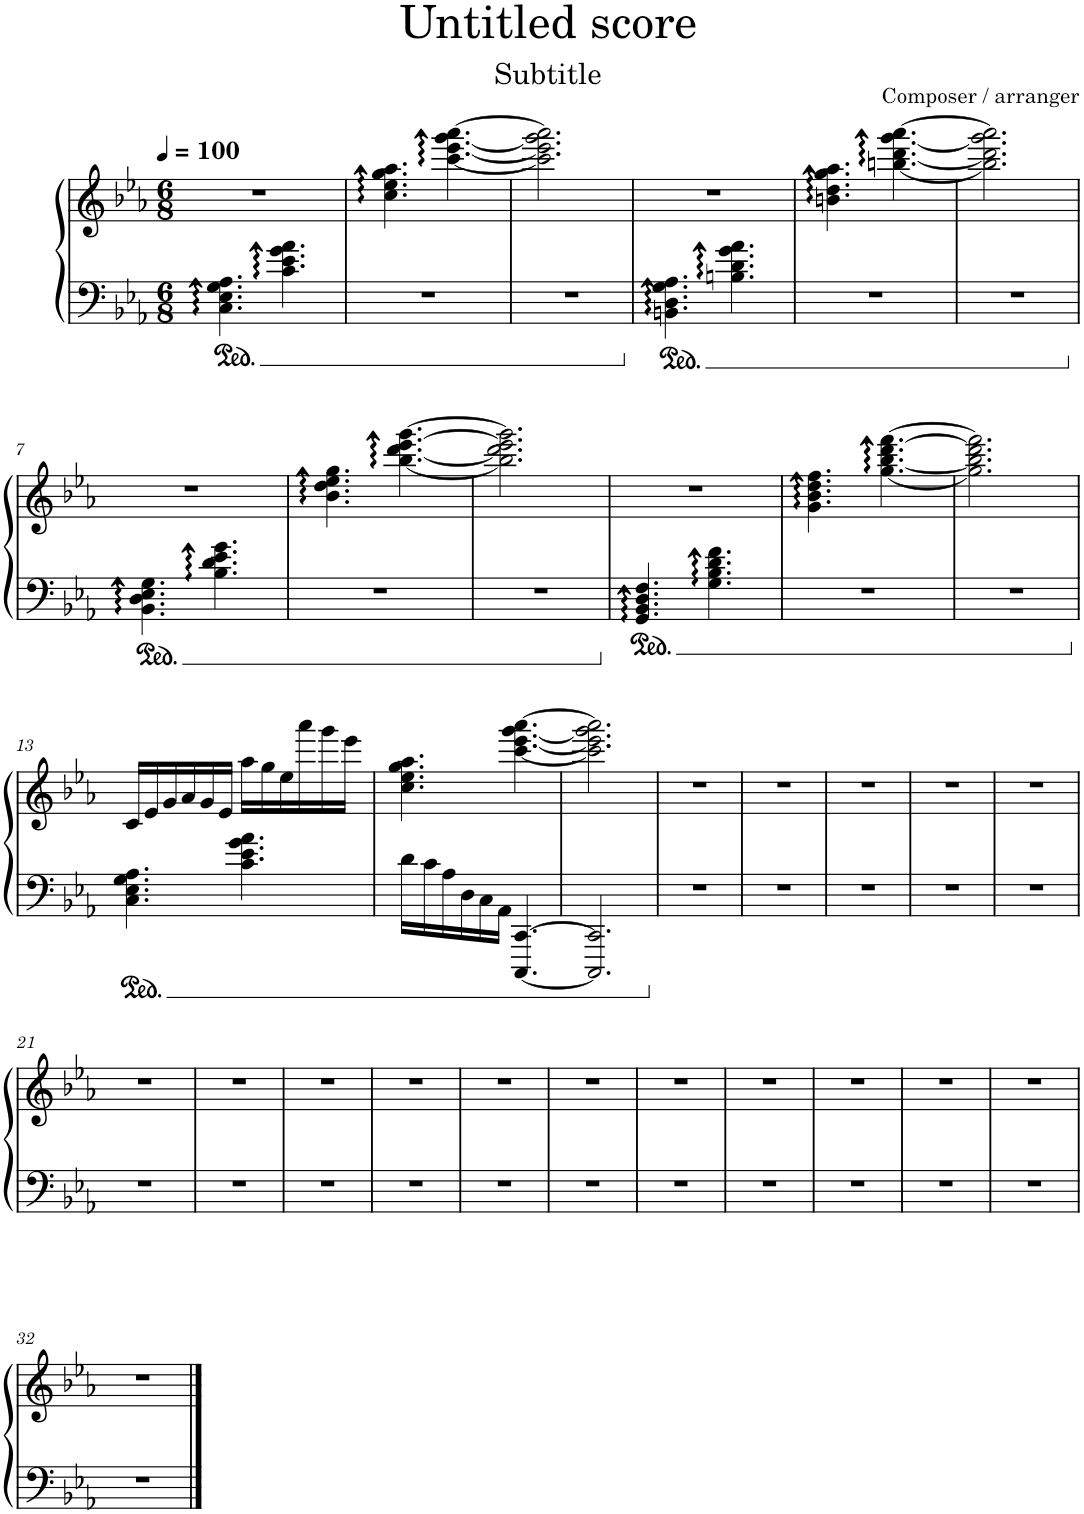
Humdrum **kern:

**kern	**kern
*part1	*part1
*staff2	*staff1
*I"Piano	*
*I'Pno.	*
*clefF4	*clefG2
*k[b-e-a-]	*k[b-e-a-]
*M6/8	*M6/8
*MM100	*MM100
=1	=1
4.C\:: 4.E-\:: 4.G\:: 4.A-\::	2.r
4.c\:: 4.e-\:: 4.g\:: 4.a-\::	.
=2	=2
2.r	4.cc\:: 4.ee-\:: 4.gg\:: 4.aa-\::
.	[4.ccc\:: [4.eee-\:: [4.ggg\:: [4.aaa-\::
=3	=3
2.r	2.ccc\] 2.eee-\] 2.ggg\] 2.aaa-\]
=4	=4
4.BBn\:: 4.D\:: 4.G\:: 4.A-\::	2.r
4.Bn\:: 4.d\:: 4.g\:: 4.a-\::	.
=5	=5
2.r	4.bn\:: 4.dd\:: 4.gg\:: 4.aa-\::
.	[4.bbn\:: [4.ddd\:: [4.ggg\:: [4.aaa-\::
=6	=6
2.r	2.bb\] 2.ddd\] 2.ggg\] 2.aaa-\]
!!LO:LB:g=z
=7	=7
4.BB-\:: 4.D\:: 4.E-\:: 4.G\::	2.r
4.B-\:: 4.d\:: 4.e-\:: 4.g\::	.
=8	=8
2.r	4.b-\:: 4.dd\:: 4.ee-\:: 4.gg\::
.	[4.bb-\:: [4.ddd\:: [4.eee-\:: [4.ggg\::
=9	=9
2.r	2.bb-\] 2.ddd\] 2.eee-\] 2.ggg\]
=10	=10
4.GG/:: 4.BB-/:: 4.D/:: 4.F/::	2.r
4.G\:: 4.B-\:: 4.d\:: 4.f\::	.
=11	=11
2.r	4.g\:: 4.b-\:: 4.dd\:: 4.ff\::
.	[4.gg\:: [4.bb-\:: [4.ddd\:: [4.fff\::
=12	=12
2.r	2.gg\] 2.bb-\] 2.ddd\] 2.fff\]
!!LO:LB:g=z
=13	=13
4.C\ 4.E-\ 4.G\ 4.A-\	16c/LL
.	16e-/
.	16g/
.	16a-/
.	16g/
.	16e-/JJ
4.c\ 4.e-\ 4.g\ 4.a-\	16aa-\LL
.	16gg\
.	16ee-\
.	16aaa-\
.	16ggg\
.	16eee-\JJ
=14	=14
16d\LL	4.cc\ 4.ee-\ 4.gg\ 4.aa-\
16c\	.
16A-\	.
16D\	.
16C\	.
16AA-\JJ	.
[4.CCC/ [4.CC/	[4.ccc\ [4.eee-\ [4.ggg\ [4.aaa-\
=15	=15
2.CCC/] 2.CC/]	2.ccc\] 2.eee-\] 2.ggg\] 2.aaa-\]
=16	=16
2.r	2.r
=17	=17
2.r	2.r
=18	=18
2.r	2.r
=19	=19
2.r	2.r
=20	=20
2.r	2.r
!!LO:LB:g=z
=21	=21
2.r	2.r
=22	=22
2.r	2.r
=23	=23
2.r	2.r
=24	=24
2.r	2.r
=25	=25
2.r	2.r
=26	=26
2.r	2.r
=27	=27
2.r	2.r
=28	=28
2.r	2.r
=29	=29
2.r	2.r
=30	=30
2.r	2.r
=31	=31
2.r	2.r
!!LO:LB:g=z
=32	=32
2.r	2.r
==	==
*-	*-
